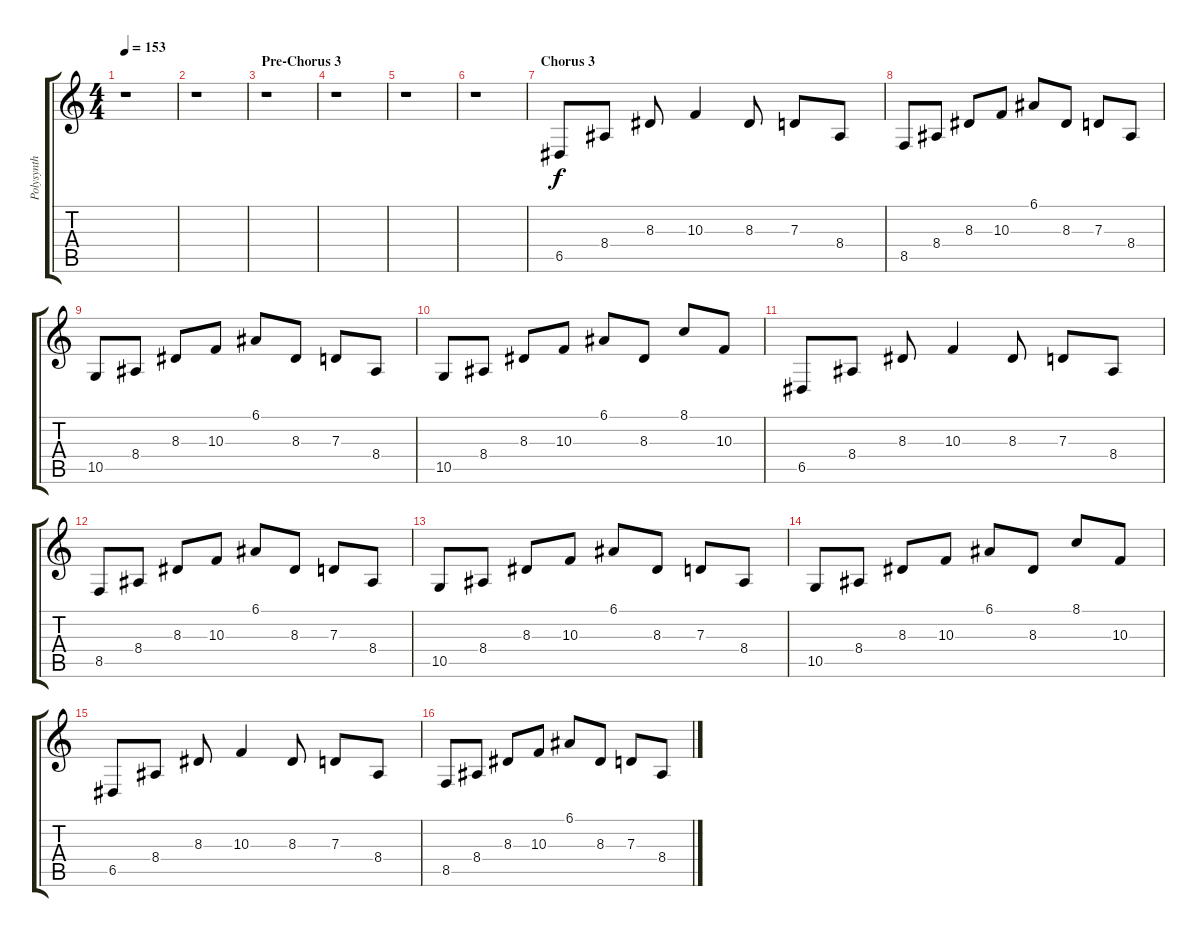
\track ("Polysynth" "Polysynth") {instrument pad3polysynth}
\staff {score tabs}
\tuning (E4 B3 G3 D3 A2 D2) {hide}
\ts (4 4)
\tempo 153
\clef g2
\ks c
r.1{dy f} |
r.1 |
\section ("" "Pre-Chorus 3")
r.1 |
r.1 |
r.1 |
r.1 |
\section ("" "Chorus 3")
6.5.8 8.4.8 8.3.8 10.3.4 8.3.8 7.3.8 8.4.8 |
8.5.8 8.4.8 8.3.8 10.3.8 6.1.8 8.3.8 7.3.8 8.4.8 |
10.5.8 8.4.8 8.3.8 10.3.8 6.1.8 8.3.8 7.3.8 8.4.8 |
10.5.8 8.4.8 8.3.8 10.3.8 6.1.8 8.3.8 8.1.8 10.3.8 |
6.5.8 8.4.8 8.3.8 10.3.4 8.3.8 7.3.8 8.4.8 |
8.5.8 8.4.8 8.3.8 10.3.8 6.1.8 8.3.8 7.3.8 8.4.8 |
10.5.8 8.4.8 8.3.8 10.3.8 6.1.8 8.3.8 7.3.8 8.4.8 |
10.5.8 8.4.8 8.3.8 10.3.8 6.1.8 8.3.8 8.1.8 10.3.8 |
6.5.8 8.4.8 8.3.8 10.3.4 8.3.8 7.3.8 8.4.8 |
8.5.8 8.4.8 8.3.8 10.3.8 6.1.8 8.3.8 7.3.8 8.4.8
